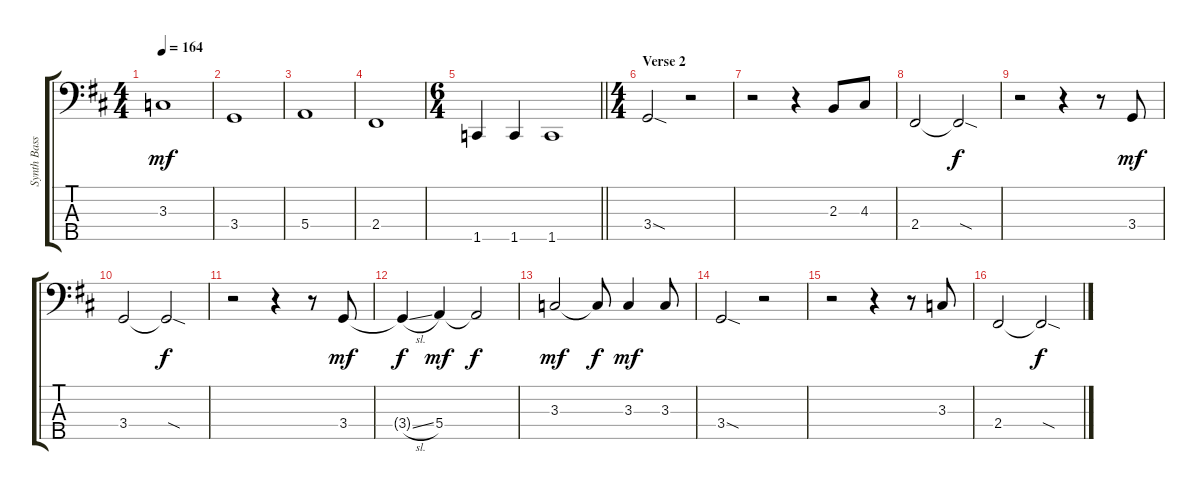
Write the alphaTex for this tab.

\track ("Synth Bass" "Synth Bass") {instrument synthbass2}
\staff {score tabs}
\tuning (G2 D2 A1 E1 B0) {hide}
\ts (4 4)
\tempo 164
\clef f4
\ks bminor
3.3.1{dy mf} |
3.4.1 |
5.4.1 |
2.4.1 |
\ts (6 4)
\barLineRight lightlight
1.5.4 1.5.4 1.5.1 |
\ts (4 4)
\section ("" "Verse 2")
3.4{sod}.2 r.2 |
r.2 r.4 2.3.8 4.3.8 |
2.4.2 2.4{sod t}.2{dy f} |
r.2 r.4 r.8 3.4.8{dy mf} |
3.4.2 3.4{sod t}.2{dy f} |
r.2 r.4 r.8 3.4.8{dy mf} |
3.4{sl t}.4{dy f} 5.4.4{dy mf} 5.4{t}.2{dy f} |
3.3.2{dy mf} 3.3{t}.8{dy f} 3.3.4{dy mf} 3.3.8 |
3.4{sod}.2 r.2 |
r.2 r.4 r.8 3.3.8 |
2.4.2 2.4{sod t}.2{dy f}
